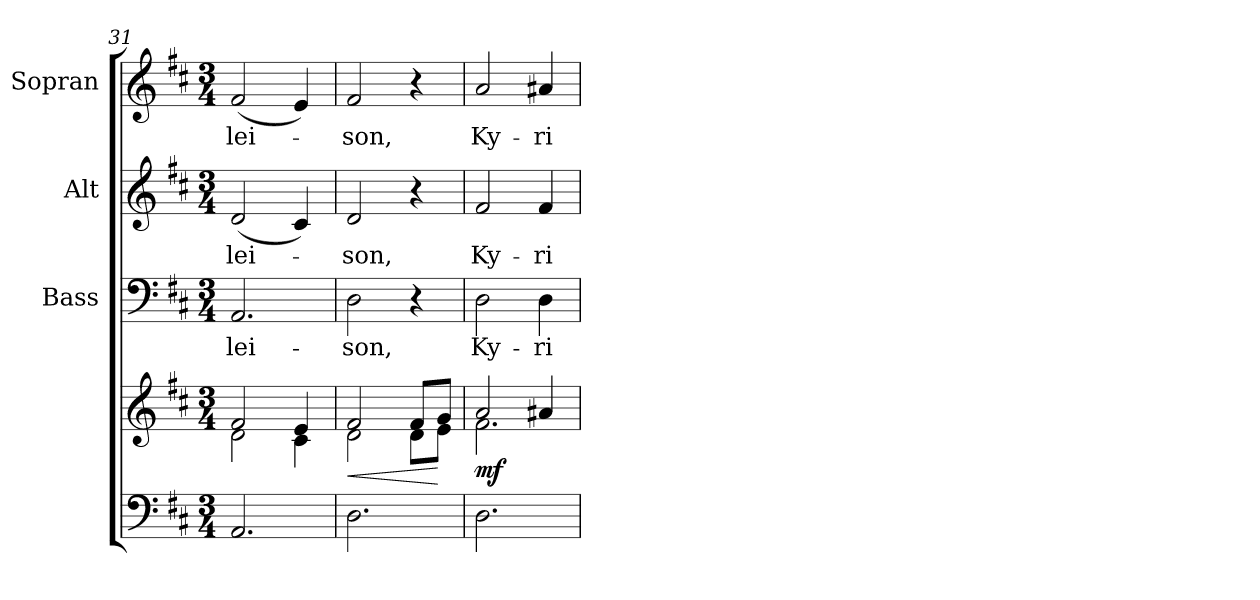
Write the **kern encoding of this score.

**kern	**kern	**dynam	**kern	**text	**kern	**text	**kern	**text
*part4	*part4	*part4	*part3	*part3	*part2	*part2	*part1	*part1
*staff5	*staff4	*staff4/5	*staff3	*staff3	*staff2	*staff2	*staff1	*staff1
*	*	*	*I"Bass	*	*I"Alt	*	*I"Sopran	*
*	*	*	*I'B.	*	*I'A.	*	*I'S.	*
*clefF4	*clefG2	*	*clefF4	*	*clefG2	*	*clefG2	*
*k[f#c#]	*k[f#c#]	*	*k[f#c#]	*	*k[f#c#]	*	*k[f#c#]	*
*D:	*D:	*	*D:	*	*D:	*	*D:	*
*M3/4	*M3/4	*	*M3/4	*	*M3/4	*	*M3/4	*
=31	=31	=31	=31	=31	=31	=31	=31	=31
*	*^	*	*	*	*	*	*	*
!	!	!	!	!	!LO:LY:b	!	!LO:LY:b	!	!LO:LY:b
2.AA/	2f#/	2d\	.	2.AA/	-lei-	(<2d/	-lei-	(<2f#/	-lei-
.	4e/	4c#\	.	.	.	4c#/)	.	4e/)	.
=32	=32	=32	=32	=32	=32	=32	=32	=32	=32
!	!	!	!LO:HP:b	!	!LO:LY:b	!	!LO:LY:b	!	!LO:LY:b
2.D\	2f#/	2d\	<	2D\	-son,	2d/	-son,	2f#/	-son,
.	8f#/L	8d\L	.	4r	.	4r	.	4r	.
.	8g/J	8e\J	[	.	.	.	.	.	.
=33	=33	=33	=33	=33	=33	=33	=33	=33	=33
!	!	!	!LO:DY:b	!	!LO:LY:b	!	!LO:LY:b	!	!LO:LY:b
2.D\	2a/	2.f#\	mf	2D\	Ky-	2f#/	Ky-	2a/	Ky-
!	!	!	!	!	!LO:LY:b	!	!LO:LY:b	!	!LO:LY:b
.	4a#X/	.	.	4D\	-ri-	4f#/	-ri-	4a#X/	-ri-
*	*v	*v	*	*	*	*	*	*	*
=	=	=	=	=	=	=	=	=
*-	*-	*-	*-	*-	*-	*-	*-	*-
